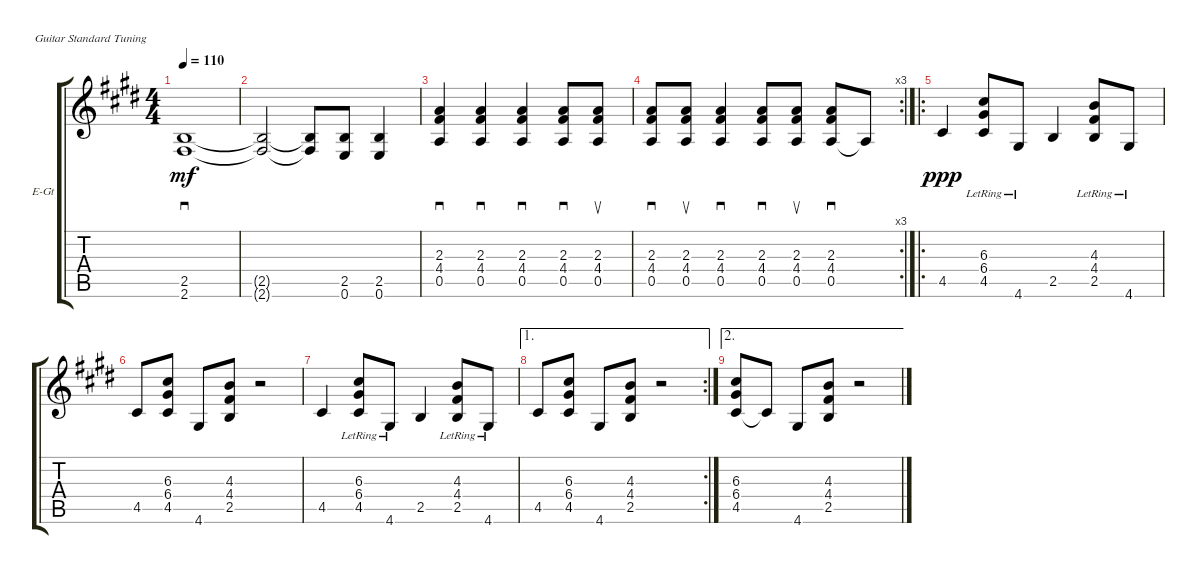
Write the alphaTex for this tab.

\defaultSystemsLayout 4
\bracketExtendMode groupsimilarinstruments
\firstSystemTrackNameOrientation horizontal
\otherSystemsTrackNameOrientation horizontal
\track ("E-Guitar (left)" "E-Gt") {instrument overdrivenguitar}
\staff {score tabs}
\tuning (E4 B3 G3 D3 A2 E2)
\ts (4 4)
\tempo 110
\clef g2
\ks c#minor
(2.6 2.5).1{sd dy mf} |
(2.6{t} 2.5{t}).2 (2.6{t} 2.5{t}).8 (2.5 0.6).8 (0.6 2.5).4 |
(4.4 2.3 0.5).4{sd} (4.4 2.3 0.5).4{sd} (4.4 2.3 0.5).4{sd} (4.4 2.3 0.5).8{sd} (4.4 2.3 0.5).8{su} |
\rc 3
(4.4 2.3 0.5).8{sd} (4.4 2.3 0.5).8{su} (4.4 2.3 0.5).4{sd} (4.4 2.3 0.5).8{sd} (4.4 2.3 0.5).8{su} (4.4 2.3 0.5).8{sd} 0.5{t}.8 |
\ro
4.5.4{dy ppp} (4.5{lr} 6.4 6.3).8 4.6{lr}.8 2.5.4 (2.5{lr} 4.4 4.3).8 4.6{lr}.8 |
4.5.8 (4.5 6.4 6.3).8 4.6.8 (2.5 4.4 4.3).8 r.2 |
4.5.4 (4.5{lr} 6.4 6.3).8 4.6{lr}.8 2.5.4 (2.5{lr} 4.4 4.3).8 4.6{lr}.8 |
\ae 1
\rc 2
4.5.8 (4.5 6.4 6.3).8 4.6.8 (2.5 4.4 4.3).8 r.2 |
\ae 2
(4.5 6.4 6.3).8 4.5{t}.8 4.6.8 (2.5 4.4 4.3).8 r.2
